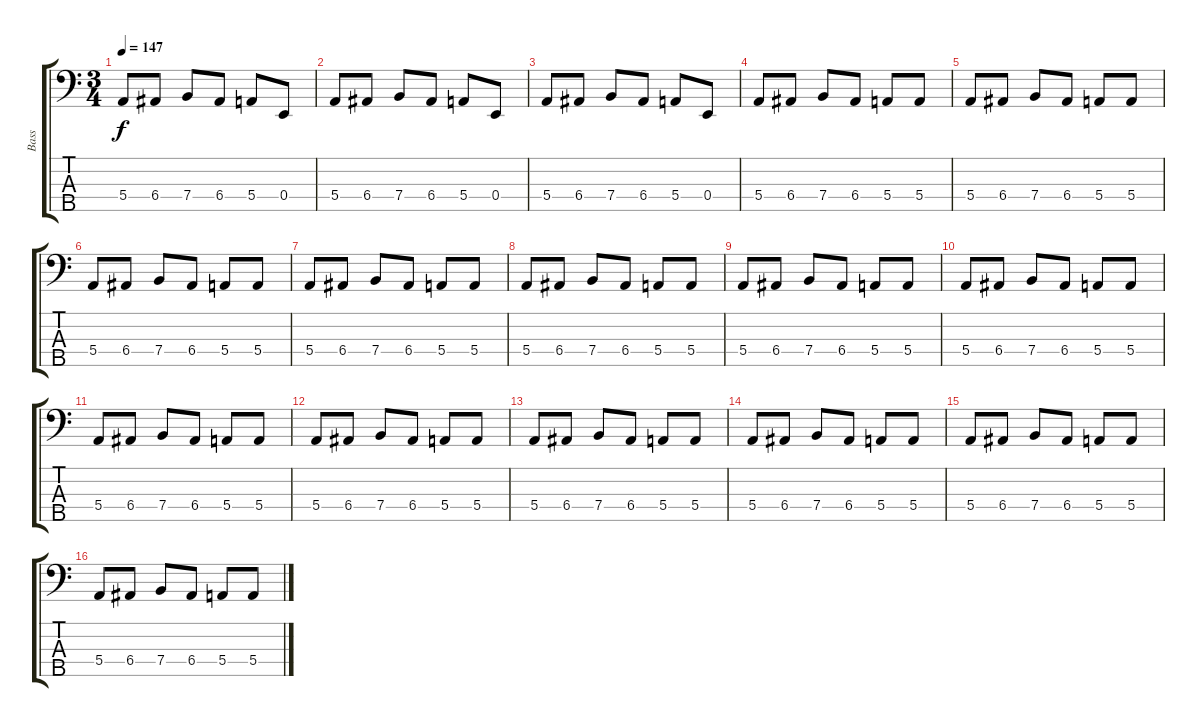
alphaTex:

\track ("Bass" "Bass") {instrument electricbasspick}
\staff {score tabs}
\tuning (G2 D2 A1 E1 B0) {hide}
\ts (3 4)
\tempo 147
\clef f4
\ks c
5.4.8{dy f} 6.4.8 7.4.8 6.4.8 5.4.8 0.4.8 |
5.4.8 6.4.8 7.4.8 6.4.8 5.4.8 0.4.8 |
5.4.8 6.4.8 7.4.8 6.4.8 5.4.8 0.4.8 |
5.4.8 6.4.8 7.4.8 6.4.8 5.4.8 5.4.8 |
5.4.8 6.4.8 7.4.8 6.4.8 5.4.8 5.4.8 |
5.4.8 6.4.8 7.4.8 6.4.8 5.4.8 5.4.8 |
5.4.8 6.4.8 7.4.8 6.4.8 5.4.8 5.4.8 |
5.4.8 6.4.8 7.4.8 6.4.8 5.4.8 5.4.8 |
5.4.8 6.4.8 7.4.8 6.4.8 5.4.8 5.4.8 |
5.4.8 6.4.8 7.4.8 6.4.8 5.4.8 5.4.8 |
5.4.8 6.4.8 7.4.8 6.4.8 5.4.8 5.4.8 |
5.4.8 6.4.8 7.4.8 6.4.8 5.4.8 5.4.8 |
5.4.8 6.4.8 7.4.8 6.4.8 5.4.8 5.4.8 |
5.4.8 6.4.8 7.4.8 6.4.8 5.4.8 5.4.8 |
5.4.8 6.4.8 7.4.8 6.4.8 5.4.8 5.4.8 |
5.4.8 6.4.8 7.4.8 6.4.8 5.4.8 5.4.8
